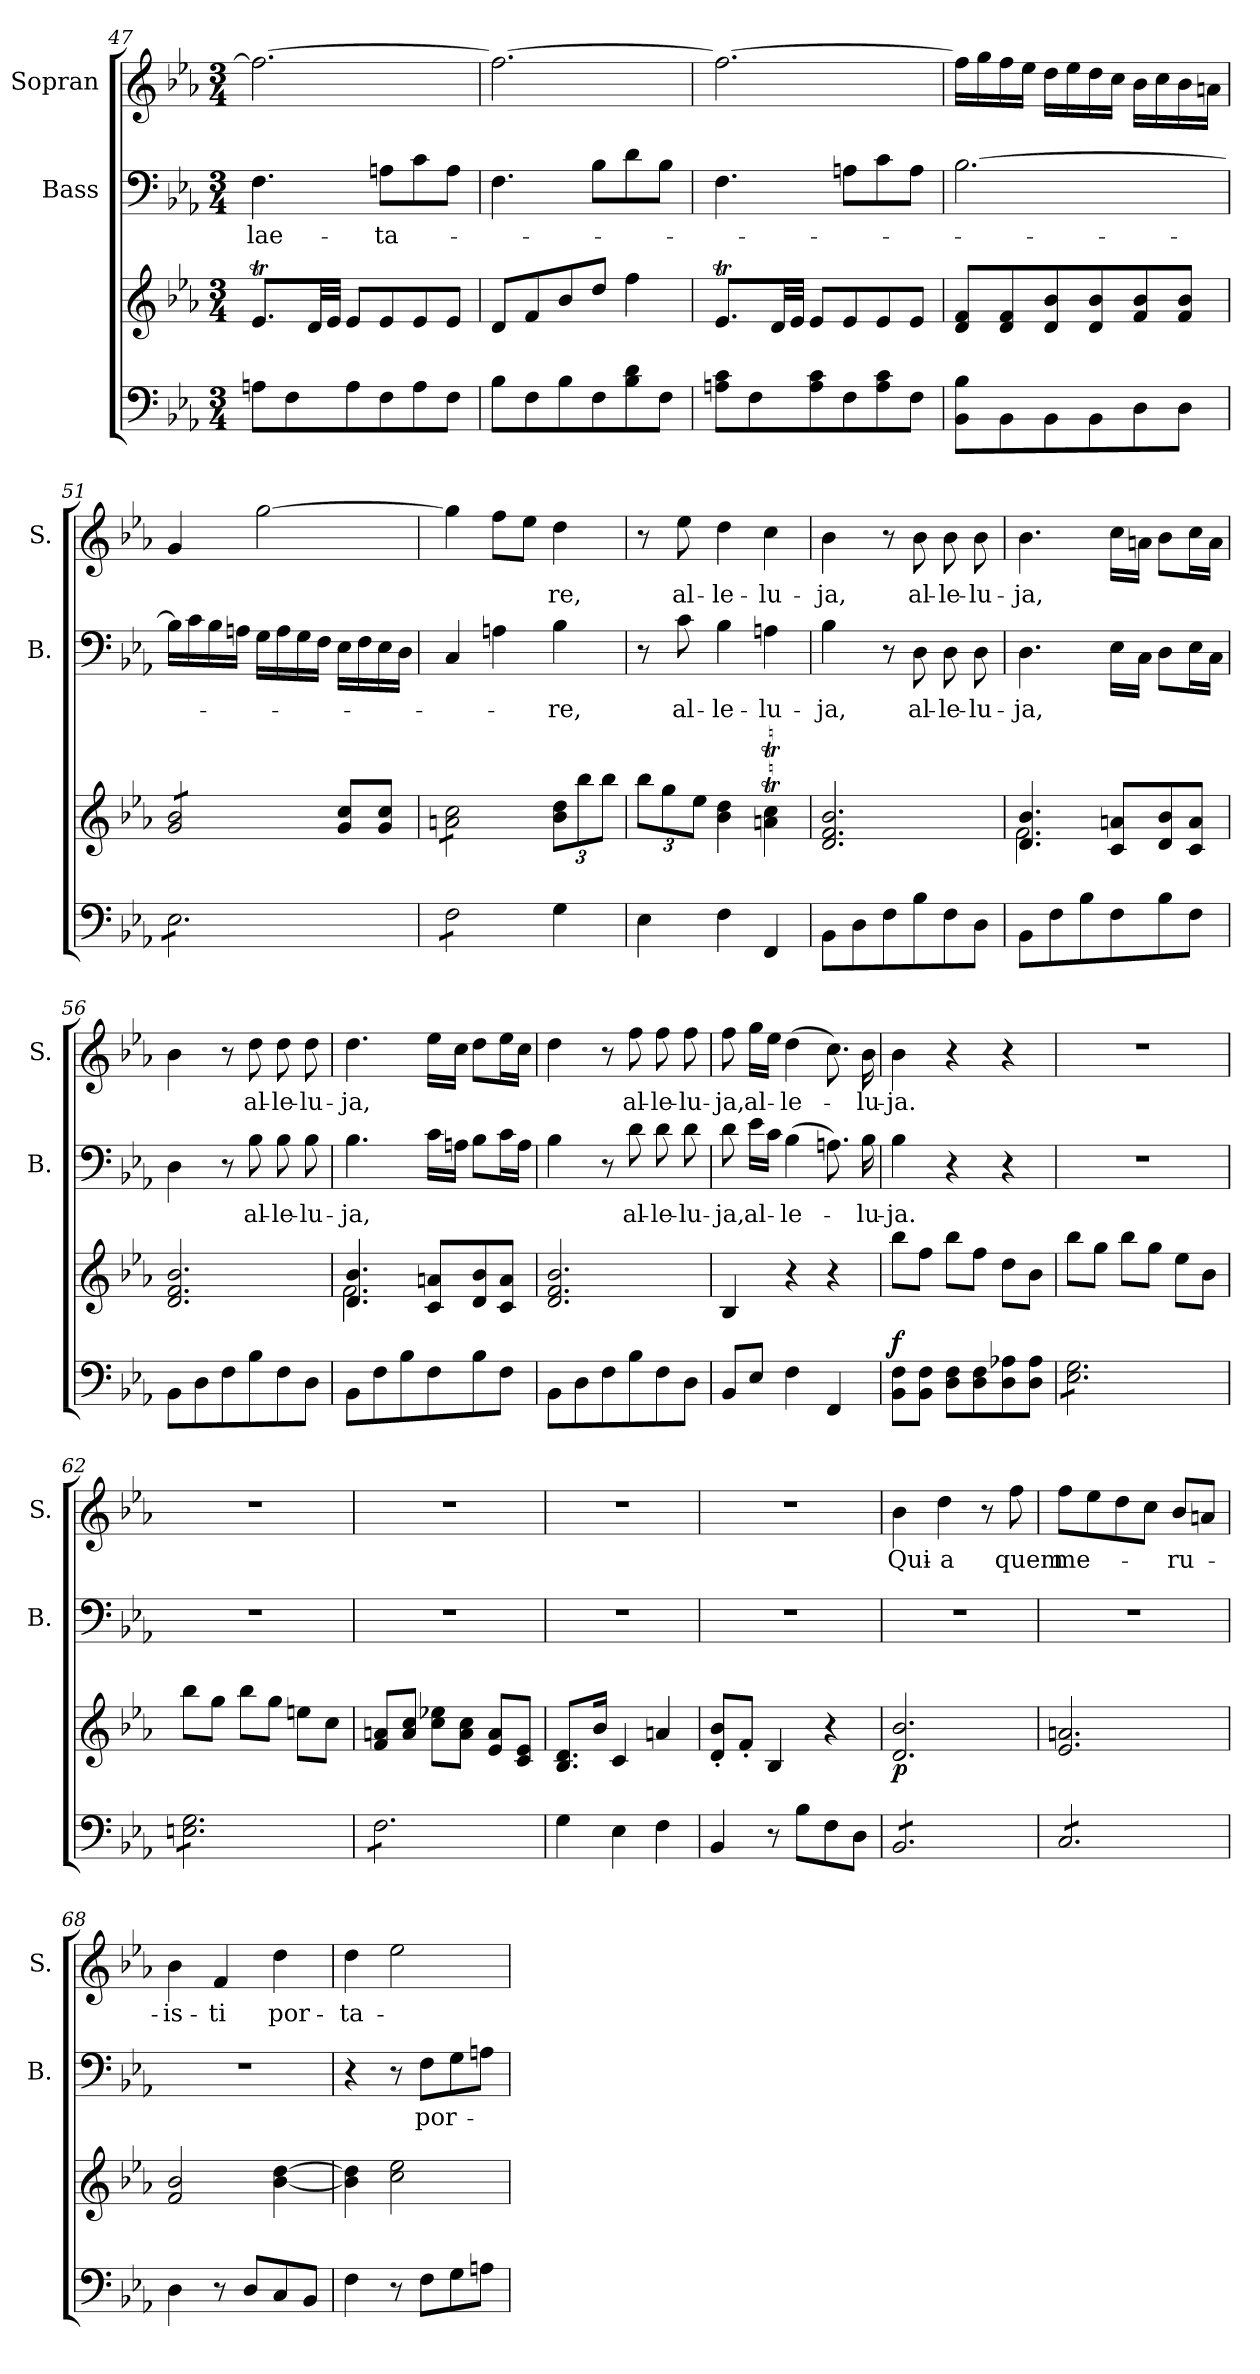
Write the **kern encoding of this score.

**kern	**kern	**dynam	**kern	**text	**kern	**text
*part3	*part3	*part3	*part2	*part2	*part1	*part1
*staff4	*staff3	*staff3/4	*staff2	*staff2	*staff1	*staff1
*	*	*	*I"Bass	*	*I"Sopran	*
*	*	*	*I'B.	*	*I'S.	*
*clefF4	*clefG2	*	*clefF4	*	*clefG2	*
*k[b-e-a-]	*k[b-e-a-]	*	*k[b-e-a-]	*	*k[b-e-a-]	*
*E-:	*E-:	*	*E-:	*	*E-:	*
*M3/4	*M3/4	*	*M3/4	*	*M3/4	*
=47	=47	=47	=47	=47	=47	=47
!	!	!	!	!LO:LY:b	!	!
8An\L	8.e-T/L	.	4.F\	lae-	2.ff\_	.
8F\	.	.	.	.	.	.
.	32d/LL	.	.	.	.	.
.	32e-/JJJ	.	.	.	.	.
8A\	8e-/L	.	.	.	.	.
!	!	!	!	!LO:LY:b	!	!
8F\	8e-/	.	8An\L	-ta-	.	.
8A\	8e-/	.	8c\	.	.	.
8F\J	8e-/J	.	8A\J	.	.	.
!!LO:PB:g=z
=48	=48	=48	=48	=48	=48	=48
8B-\L	8d/L	.	4.F\	.	2.ff\_	.
8F\	8f/	.	.	.	.	.
8B-\	8b-/	.	.	.	.	.
8F\	8dd/J	.	8B-\L	.	.	.
8B-\ 8d\	4ff\	.	8d\	.	.	.
8F\J	.	.	8B-\J	.	.	.
=49	=49	=49	=49	=49	=49	=49
8An\ 8c\L	8.e-T/L	.	4.F\	.	2.ff\_	.
8F\	.	.	.	.	.	.
.	32d/LL	.	.	.	.	.
.	32e-/JJJ	.	.	.	.	.
8A\ 8c\	8e-/L	.	.	.	.	.
8F\	8e-/	.	8An\L	.	.	.
8A\ 8c\	8e-/	.	8c\	.	.	.
8F\J	8e-/J	.	8A\J	.	.	.
=50	=50	=50	=50	=50	=50	=50
8BB-\ 8B-\L	8d/ 8f/L	.	[2.B-\	.	16ff\LL]	.
.	.	.	.	.	16gg\	.
8BB-\	8d/ 8f/	.	.	.	16ff\	.
.	.	.	.	.	16ee-\JJ	.
8BB-\	8d/ 8b-/	.	.	.	16dd\LL	.
.	.	.	.	.	16ee-\	.
8BB-\	8d/ 8b-/	.	.	.	16dd\	.
.	.	.	.	.	16cc\JJ	.
8D\	8f/ 8b-/	.	.	.	16b-\LL	.
.	.	.	.	.	16cc\	.
8D\J	8f/ 8b-/J	.	.	.	16b-\	.
.	.	.	.	.	16an\JJ	.
=51	=51	=51	=51	=51	=51	=51
*tremolo	*	*	*	*	*	*
*	*tremolo	*	*	*	*	*
8E-\L	8g/ 8b-/L	.	16B-\LL]	.	4g/	.
.	.	.	16c\	.	.	.
8E-\	8g/ 8b-/	.	16B-\	.	.	.
.	.	.	16An\JJ	.	.	.
8E-\	8g/ 8b-/	.	16G\LL	.	[2gg\	.
.	.	.	16A\	.	.	.
8E-\	8g/ 8b-/J	.	16G\	.	.	.
*	*Xtremolo	*	*	*	*	*
.	.	.	16F\JJ	.	.	.
8E-\	8g/ 8cc/L	.	16E-\LL	.	.	.
.	.	.	16F\	.	.	.
8E-\J	8g/ 8cc/J	.	16E-\	.	.	.
.	.	.	16D\JJ	.	.	.
=52	=52	=52	=52	=52	=52	=52
*	*tremolo	*	*	*	*	*
8F\L	8an\ 8cc\L	.	4C/	.	4gg\]	.
8F\	8an\ 8cc\	.	.	.	.	.
8F\	8an\ 8cc\	.	4An\	.	8ff\L	.
8F\J	8an\ 8cc\J	.	.	.	8ee-\J	.
*	*Xtremolo	*	*	*	*	*
*Xtremolo	*	*	*	*	*	*
!	!	!	!	!LO:LY:b	!	!LO:LY:b
4G\	12b-\ 12dd\L	.	4B-\	-re,	4dd\	-re,
.	12bb-\	.	.	.	.	.
.	12bb-\J	.	.	.	.	.
!!LO:LB:g=z
=53	=53	=53	=53	=53	=53	=53
4E-\	12bb-\L	.	8r	.	8r	.
.	12gg\	.	.	.	.	.
!	!	!	!	!LO:LY:b	!	!LO:LY:b
.	.	.	8c\	al-	8ee-\	al-
.	12ee-\J	.	.	.	.	.
!	!	!	!	!LO:LY:b	!	!LO:LY:b
4F\	4b-\ 4dd\	.	4B-\	-le-	4dd\	-le-
!	!	!	!	!LO:LY:b	!	!LO:LY:b
4FF/	4an\T 4cc\T	.	4An\	-lu-	4cc\	-lu-
=54	=54	=54	=54	=54	=54	=54
!	!	!	!	!LO:LY:b	!	!LO:LY:b
8BB-\L	2.d/ 2.f/ 2.b-/	.	4B-\	-ja,	4b-\	-ja,
8D\	.	.	.	.	.	.
8F\	.	.	8r	.	8r	.
!	!	!	!	!LO:LY:b	!	!LO:LY:b
8B-\	.	.	8D\	al-	8b-\	al-
!	!	!	!	!LO:LY:b	!	!LO:LY:b
8F\	.	.	8D\	-le-	8b-\	-le-
!	!	!	!	!LO:LY:b	!	!LO:LY:b
8D\J	.	.	8D\	-lu-	8b-\	-lu-
=55	=55	=55	=55	=55	=55	=55
*	*^	*	*	*	*	*
!	!	!	!	!	!LO:LY:b	!	!LO:LY:b
8BB-\L	4.d/ 4.b-/	2.f\	.	4.D\	-ja,	4.b-\	-ja,
8F\	.	.	.	.	.	.	.
8B-\	.	.	.	.	.	.	.
8F\	8c/ 8an/L	.	.	16E-\LL	.	16cc\LL	.
.	.	.	.	16C\JJ	.	16an\JJ	.
8B-\	8d/ 8b-/	.	.	8D\L	.	8b-\L	.
8F\J	8c/ 8a/J	.	.	16E-\L	.	16cc\L	.
.	.	.	.	16C\JJ	.	16a\JJ	.
*	*v	*v	*	*	*	*	*
=56	=56	=56	=56	=56	=56	=56
8BB-\L	2.d/ 2.f/ 2.b-/	.	4D\	.	4b-\	.
8D\	.	.	.	.	.	.
8F\	.	.	8r	.	8r	.
!	!	!	!	!LO:LY:b	!	!LO:LY:b
8B-\	.	.	8B-\	al-	8dd\	al-
!	!	!	!	!LO:LY:b	!	!LO:LY:b
8F\	.	.	8B-\	-le-	8dd\	-le-
!	!	!	!	!LO:LY:b	!	!LO:LY:b
8D\J	.	.	8B-\	-lu-	8dd\	-lu-
=57	=57	=57	=57	=57	=57	=57
*	*^	*	*	*	*	*
!	!	!	!	!	!LO:LY:b	!	!LO:LY:b
8BB-\L	4.d/ 4.b-/	2.f\	.	4.B-\	-ja,	4.dd\	-ja,
8F\	.	.	.	.	.	.	.
8B-\	.	.	.	.	.	.	.
8F\	8c/ 8an/L	.	.	16c\LL	.	16ee-\LL	.
.	.	.	.	16An\JJ	.	16cc\JJ	.
8B-\	8d/ 8b-/	.	.	8B-\L	.	8dd\L	.
8F\J	8c/ 8a/J	.	.	16c\L	.	16ee-\L	.
.	.	.	.	16A\JJ	.	16cc\JJ	.
*	*v	*v	*	*	*	*	*
=58	=58	=58	=58	=58	=58	=58
8BB-\L	2.d/ 2.f/ 2.b-/	.	4B-\	.	4dd\	.
8D\	.	.	.	.	.	.
8F\	.	.	8r	.	8r	.
!	!	!	!	!LO:LY:b	!	!LO:LY:b
8B-\	.	.	8d\	al-	8ff\	al-
!	!	!	!	!LO:LY:b	!	!LO:LY:b
8F\	.	.	8d\	-le-	8ff\	-le-
!	!	!	!	!LO:LY:b	!	!LO:LY:b
8D\J	.	.	8d\	-lu-	8ff\	-lu-
!!LO:LB:g=z
=59	=59	=59	=59	=59	=59	=59
!	!	!	!	!LO:LY:b	!	!LO:LY:b
8BB-/L	4B-/	.	8d\	-ja,	8ff\	-ja,
!	!	!	!	!LO:LY:b	!	!LO:LY:b
8E-/J	.	.	16e-\LL	al-	16gg\LL	al-
.	.	.	16c\JJ	.	16ee-\JJ	.
!	!	!	!	!LO:LY:b	!	!LO:LY:b
4F\	4r	.	(>4B-\	-le-	(>4dd\	-le-
4FF/	4r	.	8.An\)	.	8.cc\)	.
!	!	!	!	!LO:LY:b	!	!LO:LY:b
.	.	.	16B-\	-lu-	16b-\	-lu-
=60	=60	=60	=60	=60	=60	=60
!	!	!LO:DY:a=2	!	!LO:LY:b	!	!LO:LY:b
8BB-\ 8F\L	8bb-\L	f	4B-\	-ja.	4b-\	-ja.
8BB-\ 8F\J	8ff\J	.	.	.	.	.
8D\ 8F\L	8bb-\L	.	4r	.	4r	.
8D\ 8F\	8ff\J	.	.	.	.	.
8D\ 8A-X\	8dd\L	.	4r	.	4r	.
8D\ 8A-\J	8b-\J	.	.	.	.	.
=61	=61	=61	=61	=61	=61	=61
*tremolo	*	*	*	*	*	*
8E-\ 8G\L	8bb-\L	.	2.r	.	2.r	.
8E-\ 8G\	8gg\J	.	.	.	.	.
8E-\ 8G\	8bb-\L	.	.	.	.	.
8E-\ 8G\	8gg\J	.	.	.	.	.
8E-\ 8G\	8ee-\L	.	.	.	.	.
8E-\ 8G\J	8b-\J	.	.	.	.	.
=62	=62	=62	=62	=62	=62	=62
8En\ 8G\L	8bb-\L	.	2.r	.	2.r	.
8En\ 8G\	8gg\J	.	.	.	.	.
8En\ 8G\	8bb-\L	.	.	.	.	.
8En\ 8G\	8gg\J	.	.	.	.	.
8En\ 8G\	8een\L	.	.	.	.	.
8En\ 8G\J	8cc\J	.	.	.	.	.
!!LO:PB:g=z
=63	=63	=63	=63	=63	=63	=63
8F\L	8f/ 8an/L	.	2.r	.	2.r	.
8F\	8a/ 8cc/J	.	.	.	.	.
8F\	8cc\ 8ee-X\L	.	.	.	.	.
8F\	8a\ 8cc\J	.	.	.	.	.
8F\	8e-/ 8a/L	.	.	.	.	.
8F\J	8c/ 8e-/J	.	.	.	.	.
*Xtremolo	*	*	*	*	*	*
=64	=64	=64	=64	=64	=64	=64
4G\	8.B-/ 8.d/L	.	2.r	.	2.r	.
.	16b-/Jk	.	.	.	.	.
4E-\	4c/	.	.	.	.	.
4F\	4an/	.	.	.	.	.
=65	=65	=65	=65	=65	=65	=65
4BB-/	8d/'< 8b-/'<L	.	2.r	.	2.r	.
.	8f'</J	.	.	.	.	.
8r	4B-/	.	.	.	.	.
8B-\L	.	.	.	.	.	.
8F\	4r	.	.	.	.	.
8D\J	.	.	.	.	.	.
=66	=66	=66	=66	=66	=66	=66
!	!	!LO:DY:b	!	!	!	!LO:LY:b
*tremolo	*	*	*	*	*	*
8BB-/L	2.d/ 2.b-/	p	2.r	.	4b-\	Qui-
8BB-/	.	.	.	.	.	.
!	!	!	!	!	!	!LO:LY:b
8BB-/	.	.	.	.	4dd\	-a
8BB-/	.	.	.	.	.	.
8BB-/	.	.	.	.	8r	.
!	!	!	!	!	!	!LO:LY:b
8BB-/J	.	.	.	.	8ff\	quem
=67	=67	=67	=67	=67	=67	=67
!	!	!	!	!	!	!LO:LY:b
8C/L	2.e-/ 2.an/	.	2.r	.	8ff\L	me-
8C/	.	.	.	.	8ee-\	.
8C/	.	.	.	.	8dd\	.
8C/	.	.	.	.	8cc\J	.
!	!	!	!	!	!	!LO:LY:b
8C/	.	.	.	.	8b-/L	-ru-
8C/J	.	.	.	.	8an/J	.
*Xtremolo	*	*	*	*	*	*
=68	=68	=68	=68	=68	=68	=68
!	!	!	!	!	!	!LO:LY:b
4D\	2f/ 2b-/	.	2.r	.	4b-\	-is-
!	!	!	!	!	!	!LO:LY:b
8r	.	.	.	.	4f/	-ti
8D/L	.	.	.	.	.	.
!	!	!	!	!	!	!LO:LY:b
8C/	[4b-\ [4dd\	.	.	.	4dd\	por-
8BB-/J	.	.	.	.	.	.
!!LO:LB:g=z
=69	=69	=69	=69	=69	=69	=69
!	!	!	!	!	!	!LO:LY:b
4F\	4b-\] 4dd\]	.	4r	.	4dd\	-ta-
8r	2cc\ 2ee-\	.	8r	.	2ee-\	.
!	!	!	!	!LO:LY:b	!	!
8F\L	.	.	8F\L	por-	.	.
8G\	.	.	8G\	.	.	.
8An\J	.	.	8An\J	.	.	.
=	=	=	=	=	=	=
*-	*-	*-	*-	*-	*-	*-
